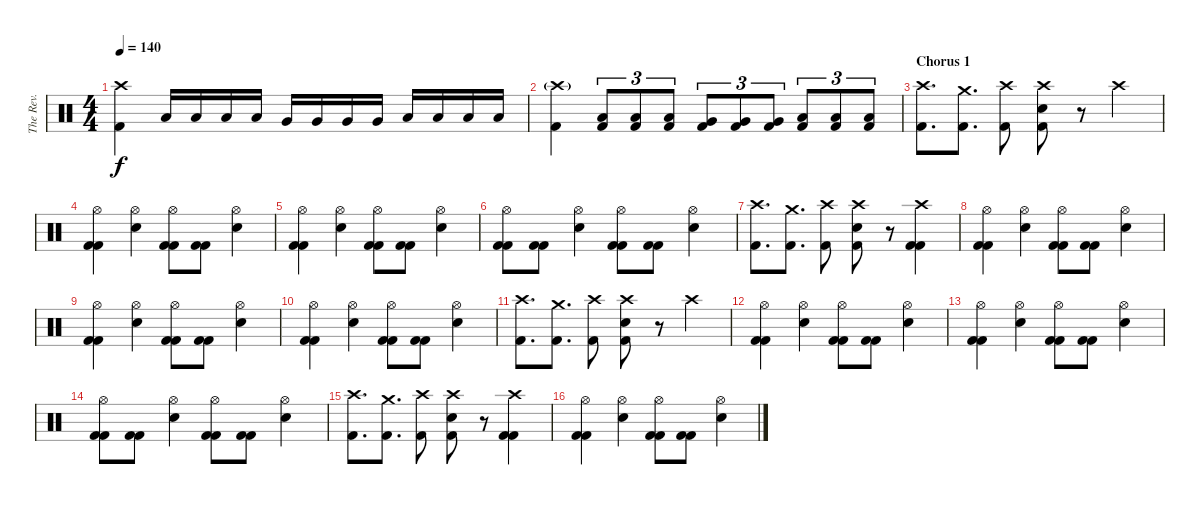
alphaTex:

\track ("The Rev." "The Rev.") {instrument percussion}
\staff {score}
\articulation defaults
\ts (4 4)
\tempo 140
\clef neutral
\ks c
("Crash high (hit)" "Kick (hit) 2").4{dy f} "Low Tom (hit)".16 "Low Tom (hit)".16 "Low Tom (hit)".16 "Low Tom (hit)".16 "Very Low Tom (hit)".16 "Very Low Tom (hit)".16 "Very Low Tom (hit)".16 "Very Low Tom (hit)".16 "Low Floor Tom (hit)".16 "Low Floor Tom (hit)".16 "Low Floor Tom (hit)".16 "Low Floor Tom (hit)".16 |
("Crash high (hit)"{g} "Kick (hit) 2").4 ("Low Tom (hit)" "Kick (hit) 2").8{tu (3 2)} ("Low Tom (hit)" "Kick (hit) 2").8{tu (3 2)} ("Low Tom (hit)" "Kick (hit) 2").8{tu (3 2)} ("Very Low Tom (hit)" "Kick (hit) 2").8{tu (3 2)} ("Very Low Tom (hit)" "Kick (hit) 2").8{tu (3 2)} ("Very Low Tom (hit)" "Kick (hit) 2").8{tu (3 2)} ("Low Floor Tom (hit)" "Kick (hit) 2").8{tu (3 2)} ("Low Floor Tom (hit)" "Kick (hit) 2").8{tu (3 2)} ("Low Floor Tom (hit)" "Kick (hit) 2").8{tu (3 2)} |
\section ("" "Chorus 1")
("Crash high (hit)" "Kick (hit) 2").8{d} ("Crash medium (hit)" "Kick (hit) 2").8{d} ("Crash high (hit)" "Kick (hit) 2").8 ("Crash high (hit)" "Electric Snare (hit)" "Kick (hit) 2").8 r.8 "Crash high (hit)".4 |
("Hi-Hat (open)" "Kick (hit) 2" "Kick (hit) 2").4 ("Hi-Hat (open)" "Electric Snare (hit)").4 ("Hi-Hat (open)" "Kick (hit) 2" "Kick (hit) 2").8 ("Kick (hit) 2" "Kick (hit) 2").8 ("Hi-Hat (open)" "Electric Snare (hit)").4 |
("Hi-Hat (open)" "Kick (hit) 2" "Kick (hit) 2").4 ("Hi-Hat (open)" "Electric Snare (hit)").4 ("Hi-Hat (open)" "Kick (hit) 2" "Kick (hit) 2").8 ("Kick (hit) 2" "Kick (hit) 2").8 ("Hi-Hat (open)" "Electric Snare (hit)").4 |
("Hi-Hat (open)" "Kick (hit) 2" "Kick (hit) 2").8 ("Kick (hit) 2" "Kick (hit) 2").8 ("Hi-Hat (open)" "Electric Snare (hit)").4 ("Hi-Hat (open)" "Kick (hit) 2" "Kick (hit) 2").8 ("Kick (hit) 2" "Kick (hit) 2").8 ("Hi-Hat (open)" "Electric Snare (hit)").4 |
("Crash high (hit)" "Kick (hit) 2").8{d} ("Crash medium (hit)" "Kick (hit) 2").8{d} ("Crash high (hit)" "Kick (hit) 2").8 ("Crash high (hit)" "Electric Snare (hit)" "Kick (hit) 2").8 r.8 ("Crash high (hit)" "Kick (hit) 2" "Kick (hit) 2").4 |
("Hi-Hat (open)" "Kick (hit) 2" "Kick (hit) 2").4 ("Hi-Hat (open)" "Electric Snare (hit)").4 ("Hi-Hat (open)" "Kick (hit) 2" "Kick (hit) 2").8 ("Kick (hit) 2" "Kick (hit) 2").8 ("Hi-Hat (open)" "Electric Snare (hit)").4 |
("Hi-Hat (open)" "Kick (hit) 2" "Kick (hit) 2").4 ("Hi-Hat (open)" "Electric Snare (hit)").4 ("Hi-Hat (open)" "Kick (hit) 2" "Kick (hit) 2").8 ("Kick (hit) 2" "Kick (hit) 2").8 ("Hi-Hat (open)" "Electric Snare (hit)").4 |
("Hi-Hat (open)" "Kick (hit) 2" "Kick (hit) 2").4 ("Hi-Hat (open)" "Electric Snare (hit)").4 ("Hi-Hat (open)" "Kick (hit) 2" "Kick (hit) 2").8 ("Kick (hit) 2" "Kick (hit) 2").8 ("Hi-Hat (open)" "Electric Snare (hit)").4 |
("Crash high (hit)" "Kick (hit) 2").8{d} ("Crash medium (hit)" "Kick (hit) 2").8{d} ("Crash high (hit)" "Kick (hit) 2").8 ("Crash high (hit)" "Electric Snare (hit)" "Kick (hit) 2").8 r.8 "Crash high (hit)".4 |
("Hi-Hat (open)" "Kick (hit) 2" "Kick (hit) 2").4 ("Hi-Hat (open)" "Electric Snare (hit)").4 ("Hi-Hat (open)" "Kick (hit) 2" "Kick (hit) 2").8 ("Kick (hit) 2" "Kick (hit) 2").8 ("Hi-Hat (open)" "Electric Snare (hit)").4 |
("Hi-Hat (open)" "Kick (hit) 2" "Kick (hit) 2").4 ("Hi-Hat (open)" "Electric Snare (hit)").4 ("Hi-Hat (open)" "Kick (hit) 2" "Kick (hit) 2").8 ("Kick (hit) 2" "Kick (hit) 2").8 ("Hi-Hat (open)" "Electric Snare (hit)").4 |
("Hi-Hat (open)" "Kick (hit) 2" "Kick (hit) 2").8 ("Kick (hit) 2" "Kick (hit) 2").8 ("Hi-Hat (open)" "Electric Snare (hit)").4 ("Hi-Hat (open)" "Kick (hit) 2" "Kick (hit) 2").8 ("Kick (hit) 2" "Kick (hit) 2").8 ("Hi-Hat (open)" "Electric Snare (hit)").4 |
("Crash high (hit)" "Kick (hit) 2").8{d} ("Crash medium (hit)" "Kick (hit) 2").8{d} ("Crash high (hit)" "Kick (hit) 2").8 ("Crash high (hit)" "Electric Snare (hit)" "Kick (hit) 2").8 r.8 ("Crash high (hit)" "Kick (hit) 2" "Kick (hit) 2").4 |
("Hi-Hat (open)" "Kick (hit) 2" "Kick (hit) 2").4 ("Hi-Hat (open)" "Electric Snare (hit)").4 ("Hi-Hat (open)" "Kick (hit) 2" "Kick (hit) 2").8 ("Kick (hit) 2" "Kick (hit) 2").8 ("Hi-Hat (open)" "Electric Snare (hit)").4
